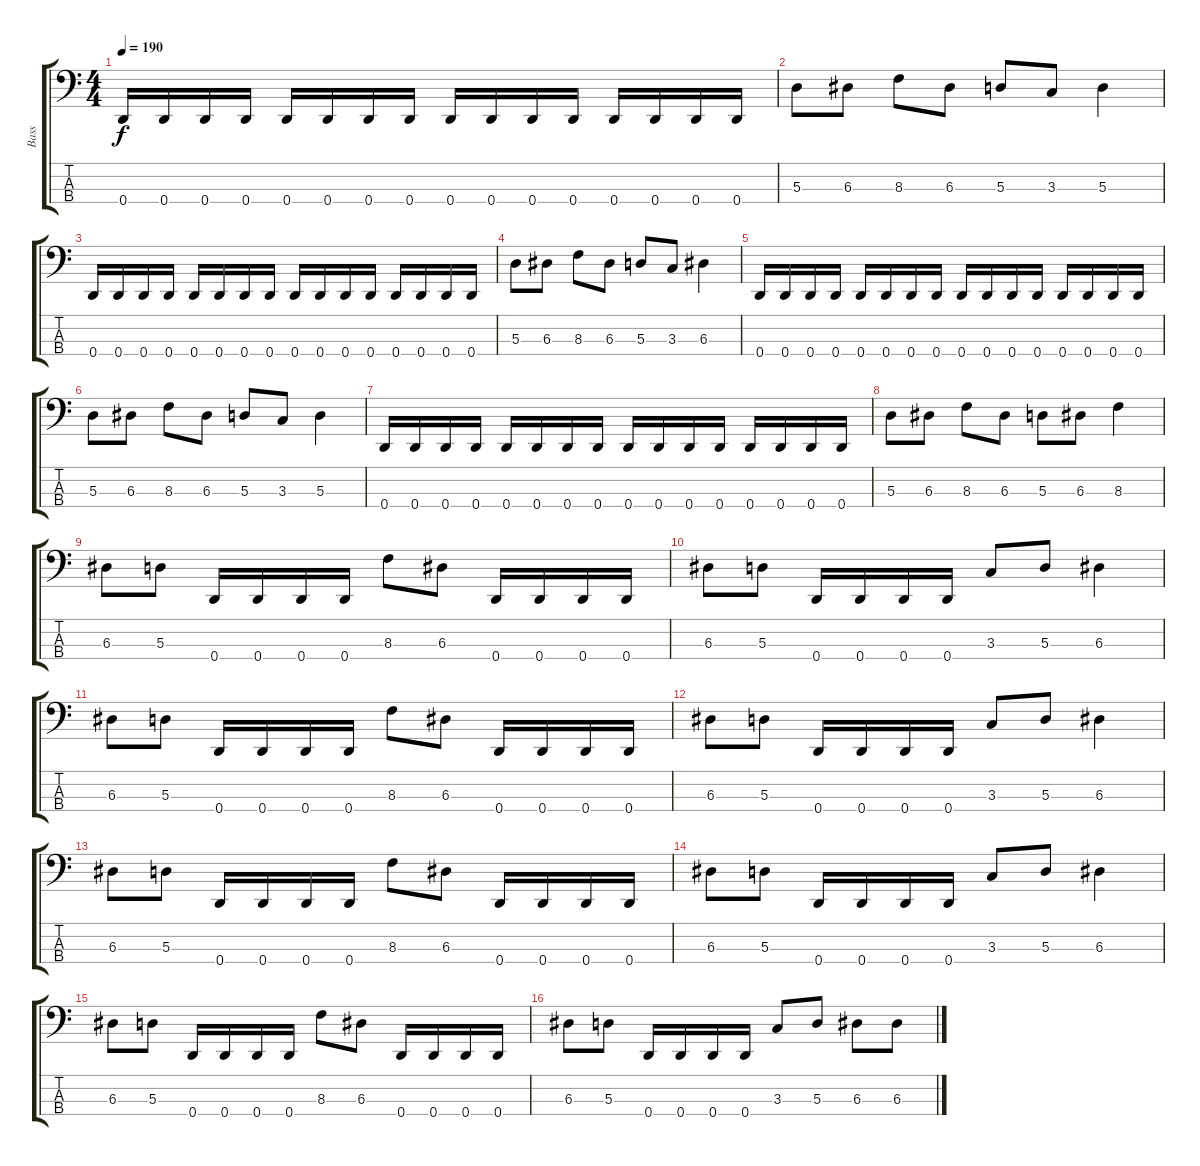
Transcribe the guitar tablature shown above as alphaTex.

\track ("Bass" "Bass") {instrument electricbassfinger}
\staff {score tabs}
\tuning (G2 D2 A1 D1) {hide}
\ts (4 4)
\tempo 190
\clef f4
\ks c
0.4.16{dy f} 0.4.16 0.4.16 0.4.16 0.4.16 0.4.16 0.4.16 0.4.16 0.4.16 0.4.16 0.4.16 0.4.16 0.4.16 0.4.16 0.4.16 0.4.16 |
5.3.8 6.3.8 8.3.8 6.3.8 5.3.8 3.3.8 5.3.4 |
0.4.16 0.4.16 0.4.16 0.4.16 0.4.16 0.4.16 0.4.16 0.4.16 0.4.16 0.4.16 0.4.16 0.4.16 0.4.16 0.4.16 0.4.16 0.4.16 |
5.3.8 6.3.8 8.3.8 6.3.8 5.3.8 3.3.8 6.3.4 |
0.4.16 0.4.16 0.4.16 0.4.16 0.4.16 0.4.16 0.4.16 0.4.16 0.4.16 0.4.16 0.4.16 0.4.16 0.4.16 0.4.16 0.4.16 0.4.16 |
5.3.8 6.3.8 8.3.8 6.3.8 5.3.8 3.3.8 5.3.4 |
0.4.16 0.4.16 0.4.16 0.4.16 0.4.16 0.4.16 0.4.16 0.4.16 0.4.16 0.4.16 0.4.16 0.4.16 0.4.16 0.4.16 0.4.16 0.4.16 |
5.3.8 6.3.8 8.3.8 6.3.8 5.3.8 6.3.8 8.3.4 |
6.3.8 5.3.8 0.4.16 0.4.16 0.4.16 0.4.16 8.3.8 6.3.8 0.4.16 0.4.16 0.4.16 0.4.16 |
6.3.8 5.3.8 0.4.16 0.4.16 0.4.16 0.4.16 3.3.8 5.3.8 6.3.4 |
6.3.8 5.3.8 0.4.16 0.4.16 0.4.16 0.4.16 8.3.8 6.3.8 0.4.16 0.4.16 0.4.16 0.4.16 |
6.3.8 5.3.8 0.4.16 0.4.16 0.4.16 0.4.16 3.3.8 5.3.8 6.3.4 |
6.3.8 5.3.8 0.4.16 0.4.16 0.4.16 0.4.16 8.3.8 6.3.8 0.4.16 0.4.16 0.4.16 0.4.16 |
6.3.8 5.3.8 0.4.16 0.4.16 0.4.16 0.4.16 3.3.8 5.3.8 6.3.4 |
6.3.8 5.3.8 0.4.16 0.4.16 0.4.16 0.4.16 8.3.8 6.3.8 0.4.16 0.4.16 0.4.16 0.4.16 |
6.3.8 5.3.8 0.4.16 0.4.16 0.4.16 0.4.16 3.3.8 5.3.8 6.3.8 6.3.8
